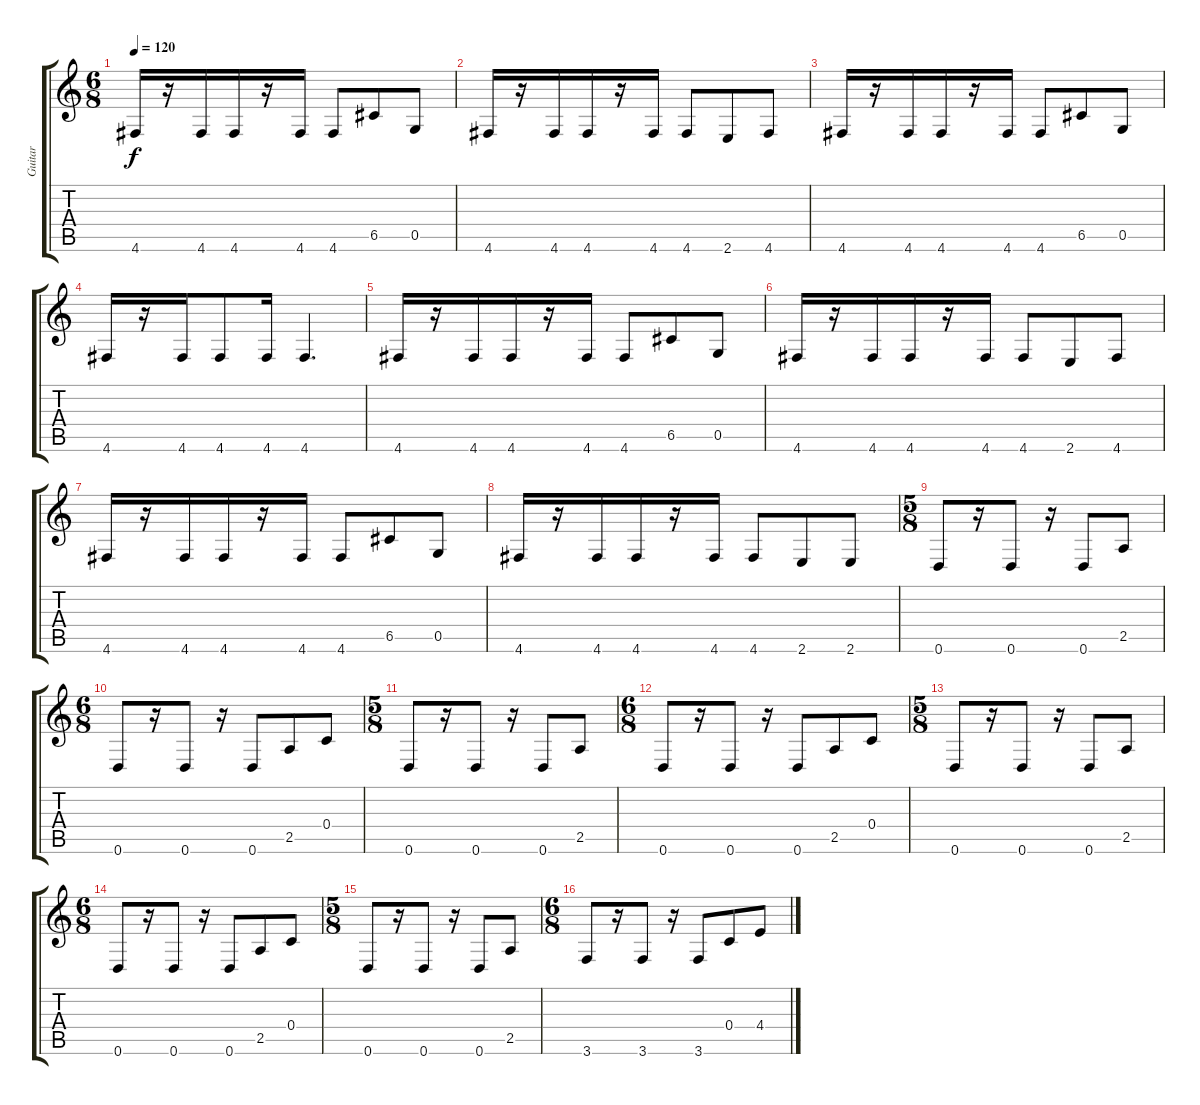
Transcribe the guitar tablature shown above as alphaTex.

\track ("Guitar" "Guitar") {instrument distortionguitar}
\staff {score tabs}
\tuning (D4 A3 F3 C3 G2 D2) {hide}
\ts (6 8)
\tempo 120
\clef g2
\ks c
4.6.16{dy f} r.16 4.6.16 4.6.16 r.16 4.6.16 4.6.8 6.5.8 0.5.8 |
4.6.16 r.16 4.6.16 4.6.16 r.16 4.6.16 4.6.8 2.6.8 4.6.8 |
4.6.16 r.16 4.6.16 4.6.16 r.16 4.6.16 4.6.8 6.5.8 0.5.8 |
4.6.16 r.16 4.6.16 4.6.8 4.6.16 4.6.4{d} |
4.6.16 r.16 4.6.16 4.6.16 r.16 4.6.16 4.6.8 6.5.8 0.5.8 |
4.6.16 r.16 4.6.16 4.6.16 r.16 4.6.16 4.6.8 2.6.8 4.6.8 |
4.6.16 r.16 4.6.16 4.6.16 r.16 4.6.16 4.6.8 6.5.8 0.5.8 |
4.6.16 r.16 4.6.16 4.6.16 r.16 4.6.16 4.6.8 2.6.8 2.6.8 |
\ts (5 8)
0.6.8 r.16 0.6.8 r.16 0.6.8 2.5.8 |
\ts (6 8)
0.6.8 r.16 0.6.8 r.16 0.6.8 2.5.8 0.4.8 |
\ts (5 8)
0.6.8 r.16 0.6.8 r.16 0.6.8 2.5.8 |
\ts (6 8)
0.6.8 r.16 0.6.8 r.16 0.6.8 2.5.8 0.4.8 |
\ts (5 8)
0.6.8 r.16 0.6.8 r.16 0.6.8 2.5.8 |
\ts (6 8)
0.6.8 r.16 0.6.8 r.16 0.6.8 2.5.8 0.4.8 |
\ts (5 8)
0.6.8 r.16 0.6.8 r.16 0.6.8 2.5.8 |
\ts (6 8)
3.6.8 r.16 3.6.8 r.16 3.6.8 0.4.8 4.4.8
